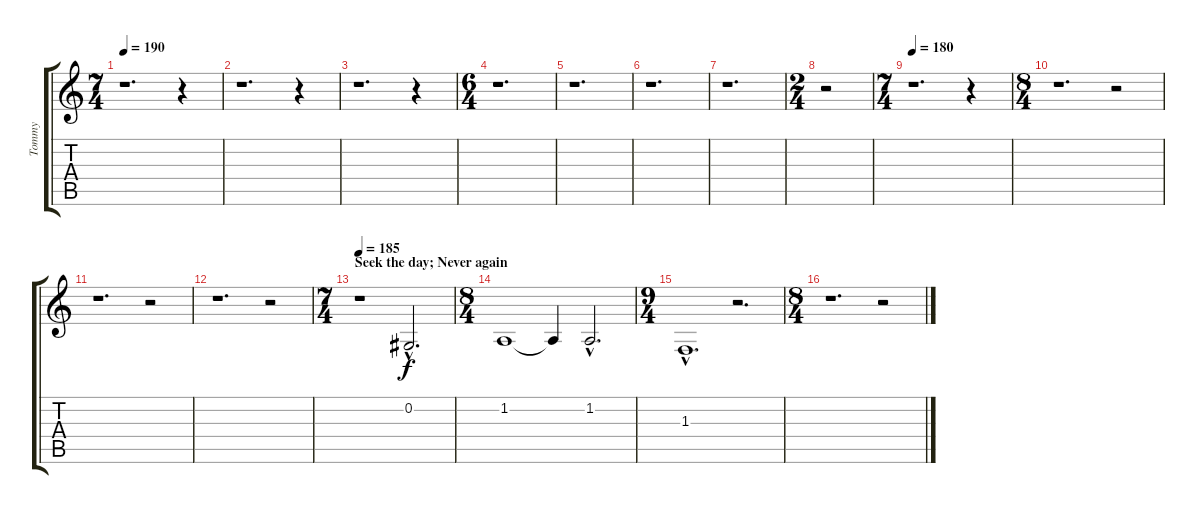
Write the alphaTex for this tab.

\track ("Tommy" "Tommy") {instrument churchorgan}
\staff {score tabs}
\tuning (Db4 Ab3 E3 B2 Gb2 Db2) {hide}
\ts (7 4)
\tempo 190
\clef g2
\ks c
r.1{d dy f} r.4 |
r.1{d} r.4 |
r.1{d} r.4 |
\ts (6 4)
\section ("" "")
r.1{d} |
r.1{d} |
r.1{d} |
r.1{d} |
\ts (2 4)
r.2 |
\ts (7 4)
\section ("" "")
\tempo 180
r.1{d} r.4 |
\ts (8 4)
r.1{d} r.2 |
r.1{d} r.2 |
r.1{d} r.2 |
\ts (7 4)
\section ("" "Seek the day; Never again")
\tempo 185
r.1 0.2{hac}.2{d} |
\ts (8 4)
1.2.1 1.2{t}.4 1.2{hac}.2{d} |
\ts (9 4)
1.3{hac}.1{d} r.2{d} |
\ts (8 4)
r.1{d} r.2
